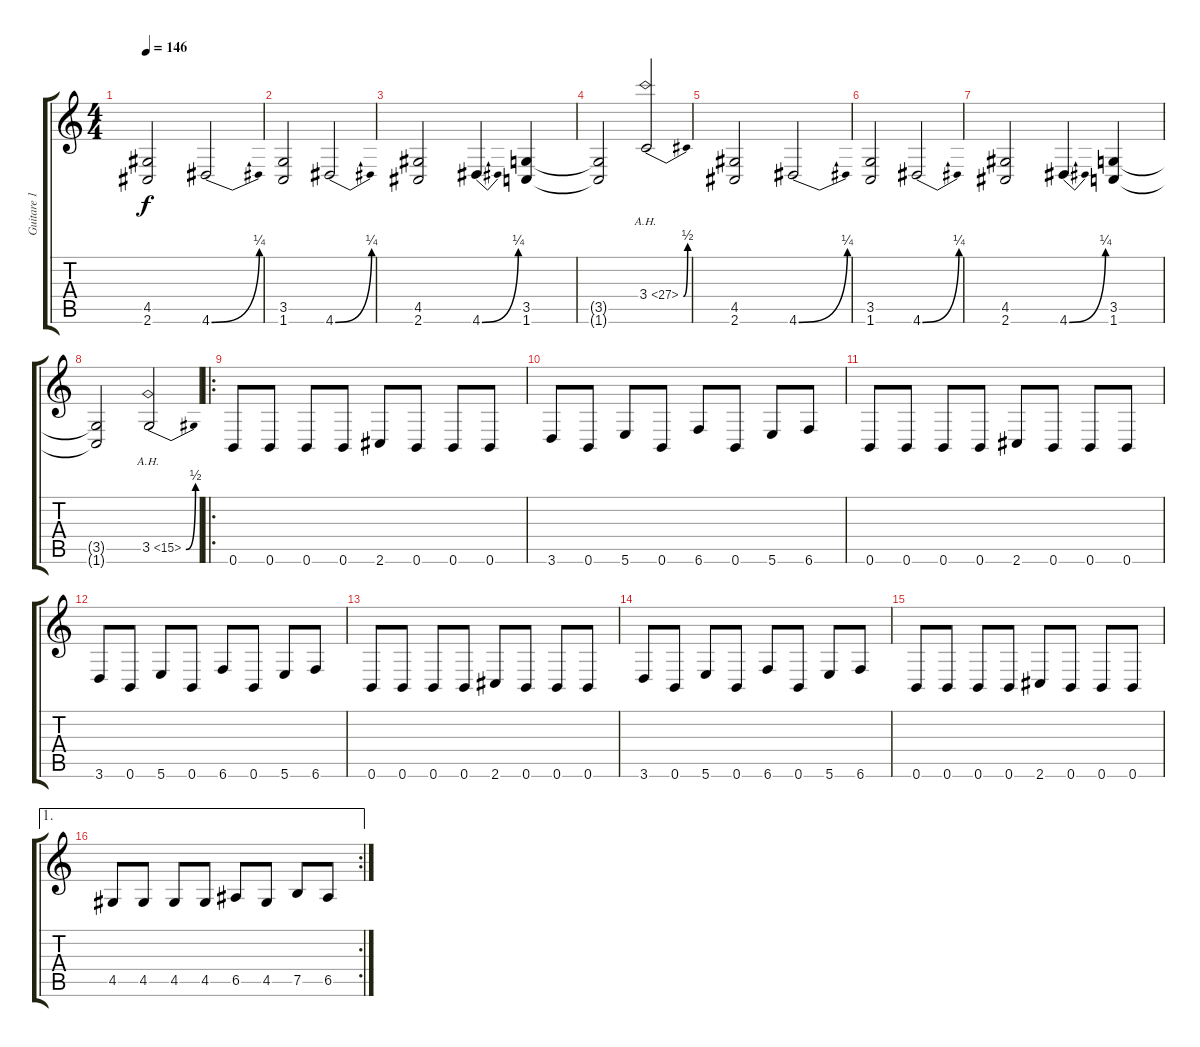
\track ("Guitare 1" "Guitare 1") {instrument distortionguitar}
\staff {score tabs}
\tuning (B3 Gb3 D3 A2 E2 B1) {hide}
\ts (4 4)
\tempo 146
\clef g2
\ks c
(4.5 2.6).2{dy f} 4.6{be (bend 0 0 60 1)}.2 |
(3.5 1.6).2 4.6{be (bend 0 0 60 1)}.2 |
(4.5 2.6).2 4.6{be (bend 0 0 60 1)}.4 (3.5 1.6).4 |
(3.5{t} 1.6{t}).2 3.4{be (bend 0 0 60 2) ah 24}.2 |
(4.5 2.6).2 4.6{be (bend 0 0 60 1)}.2 |
(3.5 1.6).2 4.6{be (bend 0 0 60 1)}.2 |
(4.5 2.6).2 4.6{be (bend 0 0 60 1)}.4 (3.5 1.6).4 |
(3.5{t} 1.6{t}).2 3.5{be (bend 0 0 60 2) ah 12}.2 |
\ro
0.6.8 0.6.8 0.6.8 0.6.8 2.6.8 0.6.8 0.6.8 0.6.8 |
3.6.8 0.6.8 5.6.8 0.6.8 6.6.8 0.6.8 5.6.8 6.6.8 |
0.6.8 0.6.8 0.6.8 0.6.8 2.6.8 0.6.8 0.6.8 0.6.8 |
3.6.8 0.6.8 5.6.8 0.6.8 6.6.8 0.6.8 5.6.8 6.6.8 |
0.6.8 0.6.8 0.6.8 0.6.8 2.6.8 0.6.8 0.6.8 0.6.8 |
3.6.8 0.6.8 5.6.8 0.6.8 6.6.8 0.6.8 5.6.8 6.6.8 |
0.6.8 0.6.8 0.6.8 0.6.8 2.6.8 0.6.8 0.6.8 0.6.8 |
\ae 1
\rc 2
4.5.8 4.5.8 4.5.8 4.5.8 6.5.8 4.5.8 7.5.8 6.5.8
